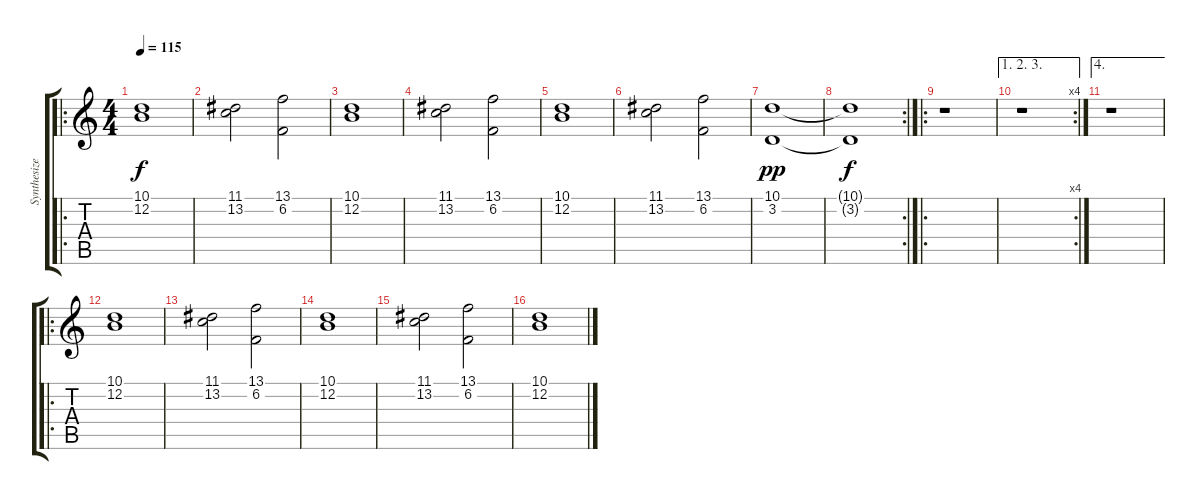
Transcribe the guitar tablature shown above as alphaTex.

\track ("Synthesizer" "Synthesize") {instrument synthstrings1}
\staff {score tabs}
\tuning (E4 B3 G3 D3 A2 E2) {hide}
\ro
\ts (4 4)
\tempo 115
\clef g2
\ks c
(10.1 12.2).1{dy f instrument synthstrings1} |
(11.1 13.2).2 (13.1 6.2).2 |
(10.1 12.2).1 |
(11.1 13.2).2 (13.1 6.2).2 |
(10.1 12.2).1 |
(11.1 13.2).2 (13.1 6.2).2 |
(10.1 3.2).1{dy pp} |
\rc 2
(10.1{t} 3.2{t}).1{dy f} |
\ro
r.1 |
\ae (1 2 3)
\rc 4
r.1 |
\ae 4
r.1 |
\ro
(10.1 12.2).1 |
(11.1 13.2).2 (13.1 6.2).2 |
(10.1 12.2).1 |
(11.1 13.2).2 (13.1 6.2).2 |
(10.1 12.2).1
